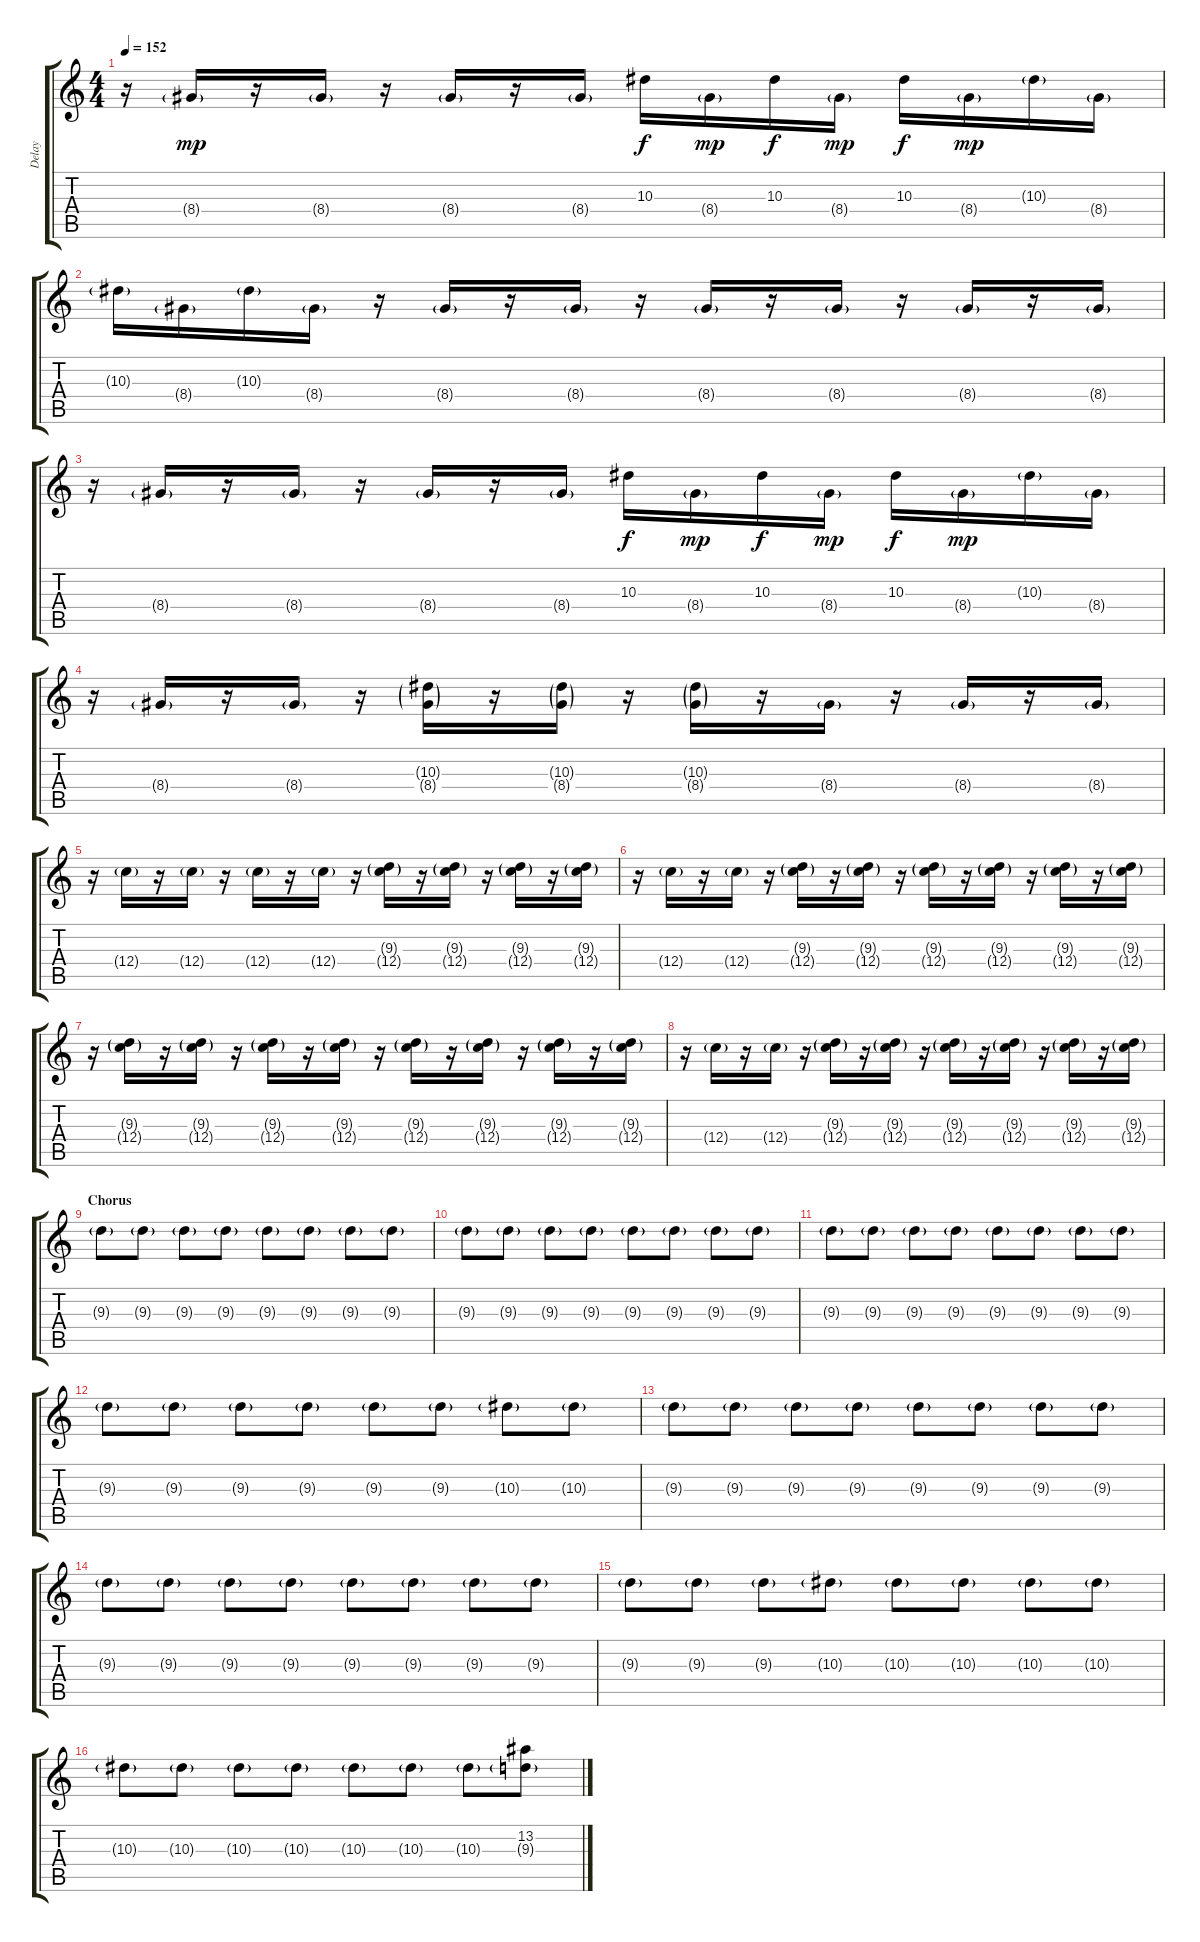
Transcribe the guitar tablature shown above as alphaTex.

\track ("Delay" "Delay") {instrument electricguitarjazz}
\staff {score tabs}
\tuning (D4 A3 F3 C3 G2 C2) {hide}
\ts (4 4)
\tempo 152
\clef g2
\ks c
r.16{dy mp} 8.4{g}.16 r.16 8.4{g}.16 r.16 8.4{g}.16 r.16 8.4{g}.16 10.3.16{dy f} 8.4{g}.16{dy mp} 10.3.16{dy f} 8.4{g}.16{dy mp} 10.3.16{dy f} 8.4{g}.16{dy mp} 10.3{g}.16 8.4{g}.16 |
10.3{g}.16 8.4{g}.16 10.3{g}.16 8.4{g}.16 r.16 8.4{g}.16 r.16 8.4{g}.16 r.16 8.4{g}.16 r.16 8.4{g}.16 r.16 8.4{g}.16 r.16 8.4{g}.16 |
r.16 8.4{g}.16 r.16 8.4{g}.16 r.16 8.4{g}.16 r.16 8.4{g}.16 10.3.16{dy f} 8.4{g}.16{dy mp} 10.3.16{dy f} 8.4{g}.16{dy mp} 10.3.16{dy f} 8.4{g}.16{dy mp} 10.3{g}.16 8.4{g}.16 |
r.16 8.4{g}.16 r.16 8.4{g}.16 r.16 (10.3{g} 8.4{g}).16 r.16 (10.3{g} 8.4{g}).16 r.16 (10.3{g} 8.4{g}).16 r.16 8.4{g}.16 r.16 8.4{g}.16 r.16 8.4{g}.16 |
r.16 12.4{g}.16 r.16 12.4{g}.16 r.16 12.4{g}.16 r.16 12.4{g}.16 r.16 (9.3{g} 12.4{g}).16 r.16 (9.3{g} 12.4{g}).16 r.16 (9.3{g} 12.4{g}).16 r.16 (9.3{g} 12.4{g}).16 |
r.16 12.4{g}.16 r.16 12.4{g}.16 r.16 (9.3{g} 12.4{g}).16 r.16 (9.3{g} 12.4{g}).16 r.16 (9.3{g} 12.4{g}).16 r.16 (9.3{g} 12.4{g}).16 r.16 (9.3{g} 12.4{g}).16 r.16 (9.3{g} 12.4{g}).16 |
r.16 (9.3{g} 12.4{g}).16 r.16 (9.3{g} 12.4{g}).16 r.16 (9.3{g} 12.4{g}).16 r.16 (9.3{g} 12.4{g}).16 r.16 (9.3{g} 12.4{g}).16 r.16 (9.3{g} 12.4{g}).16 r.16 (9.3{g} 12.4{g}).16 r.16 (9.3{g} 12.4{g}).16 |
r.16 12.4{g}.16 r.16 12.4{g}.16 r.16 (9.3{g} 12.4{g}).16 r.16 (9.3{g} 12.4{g}).16 r.16 (9.3{g} 12.4{g}).16 r.16 (9.3{g} 12.4{g}).16 r.16 (9.3{g} 12.4{g}).16 r.16 (9.3{g} 12.4{g}).16 |
\section ("" "Chorus")
9.3{g}.8 9.3{g}.8 9.3{g}.8 9.3{g}.8 9.3{g}.8 9.3{g}.8 9.3{g}.8 9.3{g}.8 |
9.3{g}.8 9.3{g}.8 9.3{g}.8 9.3{g}.8 9.3{g}.8 9.3{g}.8 9.3{g}.8 9.3{g}.8 |
9.3{g}.8 9.3{g}.8 9.3{g}.8 9.3{g}.8 9.3{g}.8 9.3{g}.8 9.3{g}.8 9.3{g}.8 |
9.3{g}.8 9.3{g}.8 9.3{g}.8 9.3{g}.8 9.3{g}.8 9.3{g}.8 10.3{g}.8 10.3{g}.8 |
9.3{g}.8 9.3{g}.8 9.3{g}.8 9.3{g}.8 9.3{g}.8 9.3{g}.8 9.3{g}.8 9.3{g}.8 |
9.3{g}.8 9.3{g}.8 9.3{g}.8 9.3{g}.8 9.3{g}.8 9.3{g}.8 9.3{g}.8 9.3{g}.8 |
9.3{g}.8 9.3{g}.8 9.3{g}.8 10.3{g}.8 10.3{g}.8 10.3{g}.8 10.3{g}.8 10.3{g}.8 |
10.3{g}.8 10.3{g}.8 10.3{g}.8 10.3{g}.8 10.3{g}.8 10.3{g}.8 10.3{g}.8 (13.2 9.3{g}).8
